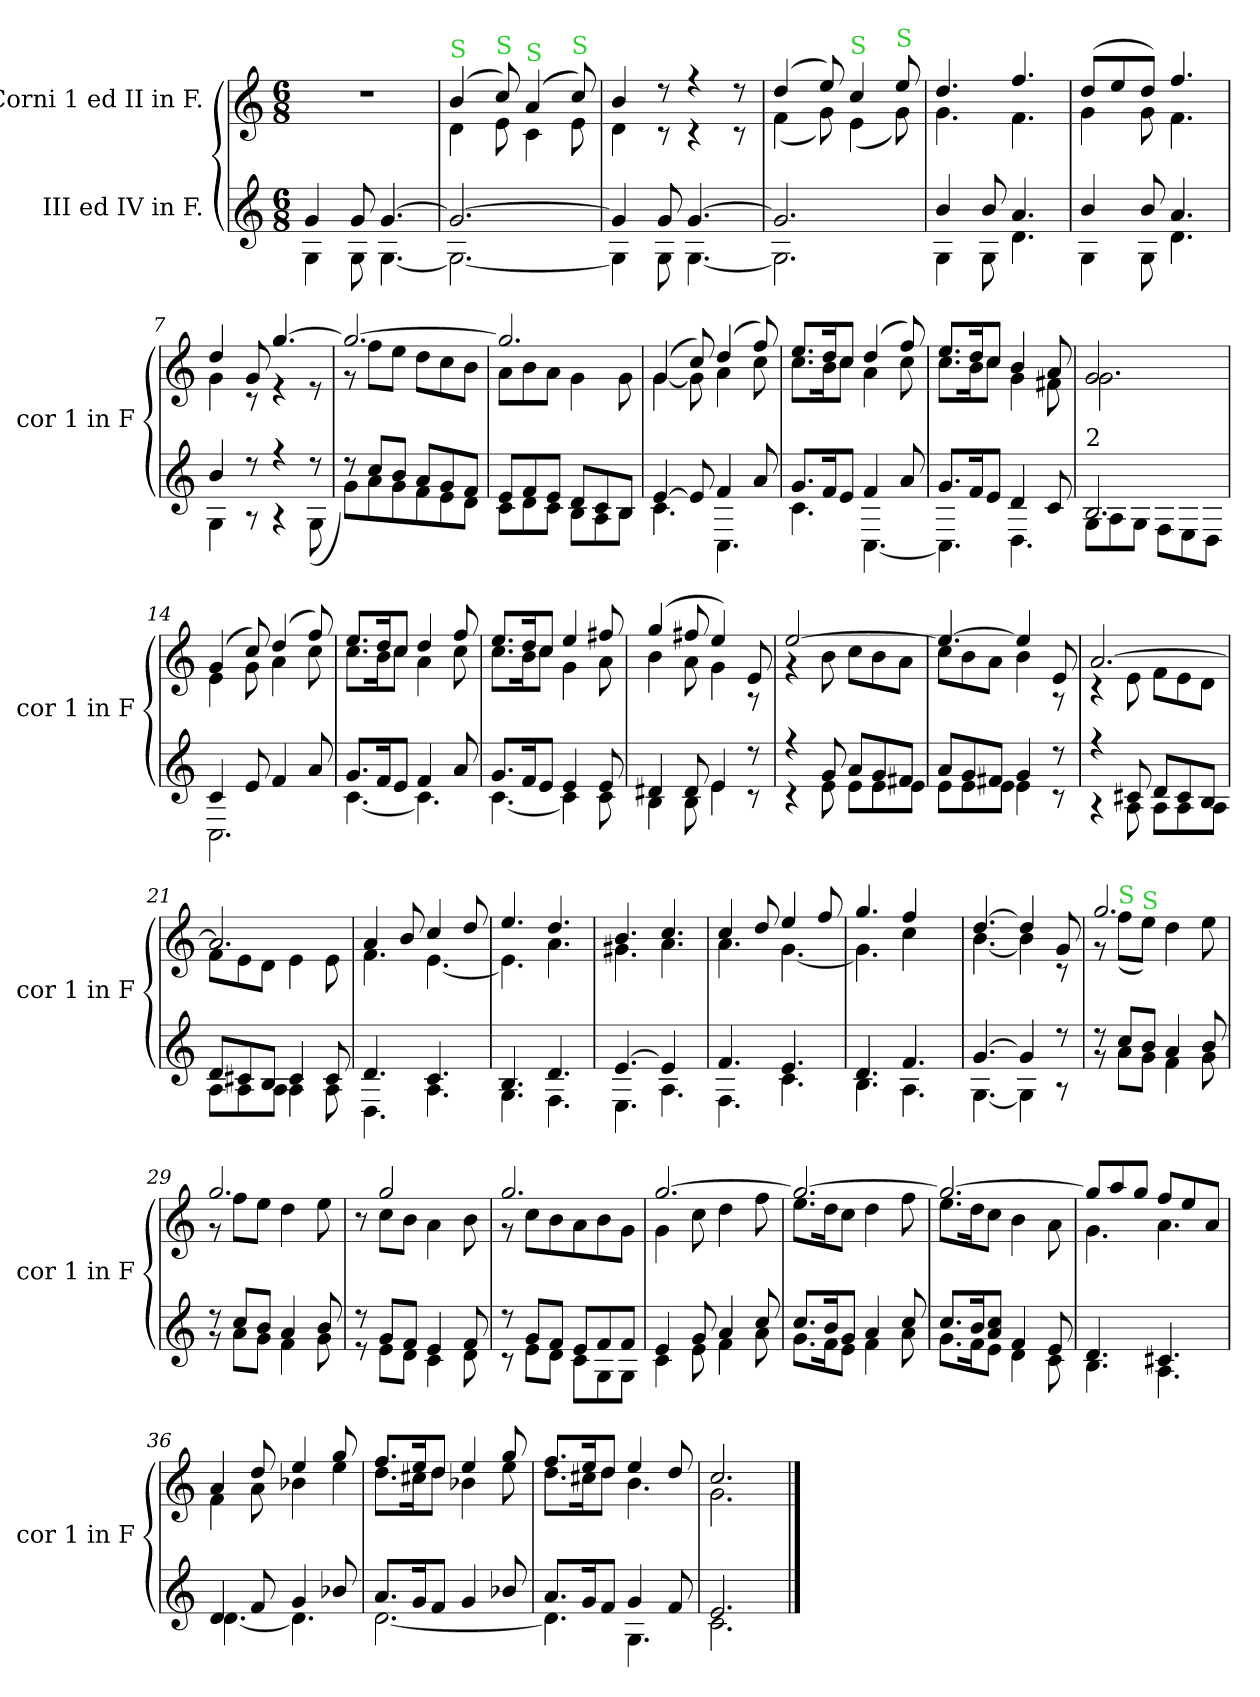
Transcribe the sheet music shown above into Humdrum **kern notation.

**kern	**kern
*part2	*part1
*staff2	*staff1
*I"III ed IV in F.	*I"Corni 1 ed II in F.
*	*I'cor 1 in F
*clefG2	*clefG2
*ITrd4c7	*ITrd4c7
*k[b-]	*k[b-]
*F:	*F:
*M6/8	*M6/8
=1	=1
*^	*
4c/	4C\	2.r
8c/	8C\	.
[4.c/	[4.C\	.
=2	=2	=2
*	*	*^
!	!	!LO:TX:a:color=limegreen:t=S	!
2.c/_	2.C\_	(4e/	4G\
!	!	!LO:TX:a:color=limegreen:t=S	!
.	.	8f/)	8A\
!	!	!LO:TX:a:color=limegreen:t=S	!
.	.	(4d/	4F\
!	!	!LO:TX:a:color=limegreen:t=S	!
.	.	8f/)	8A\
=3	=3	=3	=3
4c/]	4C\]	4e/	4G\
8c/	8C\	8r	8r
[4.c/	[4.C\	4r	4r
.	.	8r	8r
=4	=4	=4	=4
2.c/]	2.C\]	(4g/	(>4B-\
.	.	8a/)	8c\)
!	!	!LO:TX:a:color=limegreen:t=S	!
.	.	4f/	(>4A\
!	!	!LO:TX:a:color=limegreen:t=S	!
.	.	8a/	8c\)
=5	=5	=5	=5
4e/	4C\	4.g/	4.c\
8e/	8C\	.	.
4.d/	4.G\	4.b-/	4.B-\
=6	=6	=6	=6
4e/	4C\	(8g/L	4c\
.	.	8a/	.
8e/	8C\	8g/J)	8c\
4.d/	4.G\	4.b-/	4.B-\
=7	=7	=7	=7
4e/	4C\	4g/	4c\
8r	8r	8c/	8r
4r	4r	[4.cc/	4r
8r	(>8C\	.	8r
=8	=8	=8	=8
8r	8c\L)	2.cc/_	8r
8f/L	8d\	.	8b-\L
8e/J	8c\	.	8a\J
8d/L	8B-\	.	8g\L
8c/	8A\	.	8f\
8B-/J	8G\J	.	8e\J
=9	=9	=9	=9
8A/L	8F\L	2.cc/]	8d\L
8B-/	8G\	.	8e\
8A/J	8F\J	.	8d\J
8G/L	8E\L	.	4c\
8F/	8D\	.	.
8E/J	8E\J	.	8c\
=10	=10	=10	=10
[4A/	4.F\	(4c/	[4c\
8A/]	.	8f/)	8c\]
4B-/	4.FF\	(4g/	4d\
8d/	.	8b-/)	8f\
=11	=11	=11	=11
8.c/L	4.F\	8.a/L	8.f\L
16B-/K	.	16g/K	16e\K
8A/J	.	8f/J	8f\J
4B-/	[4.FF\	(4g/	4d\
8d/	.	8b-/)	8f\
=12	=12	=12	=12
8.c/L	4.FF\]	8.a/L	8.f\L
16B-/K	.	16g/K	16e\K
8A/J	.	8f/J	8f\J
4G/	4.GG\	4e/	4c\
8F/	.	8d/	8Bn\
=13	=13	=13	=13
!LO:TX:a:t=2	!	!	!
!	!	!LO:N:vis=2	!
2.E/	8C\L	2.c/	2.c\
.	8D	.	.
.	8C\J	.	.
.	8BB-\L	.	.
.	8AA\	.	.
.	8GG\J	.	.
=14	=14	=14	=14
4F/	2.FF\	(4c/	4A\
8A/	.	8f/)	8c\
4B-/	.	(4g/	4d\
8d/	.	8b-/)	8f\
=15	=15	=15	=15
8.c/L	[4.F\	8.a/L	8.f\L
16B-/K	.	16g/K	16e\K
8A/J	.	8f/J	8f\J
4B-/	4.F\]	4g/	4d\
8d/	.	8b-/	8f\
=16	=16	=16	=16
8.c/L	[4.F\	8.a/L	8.f\L
16B-/K	.	16g/K	16e\K
8A/J	.	8f/J	8f\J
4A/	4F\]	4a/	4c\
8A/	8F\	8bn/	8d\
=17	=17	=17	=17
4G#X/	4E\	(4cc/	4e\
8G#/	8E\	8bn/	8d\
4A/	4A\	4a/)	4c\
8r	8r	8A/	8r
=18	=18	=18	=18
!	!	!LO:N:vis=2	!
4r	4r	[2.a/	4r
8c/	8A\	.	8e\
8d/L	8A\L	.	8f\L
8c/	8A\	.	8e\
8Bn/J	8A\J	.	8d\J
=19	=19	=19	=19
8d/L	8A\L	4.a/_	8f\L
8c/	8A\	.	8e\
8Bn/J	8A\J	.	8d\J
4c/	4A\	4a/]	4e\
8r	8r	8A/	8r
=20	=20	=20	=20
4r	4r	[2.d/	4r
8F#X/	8D\	.	8A\
8G/L	8D\L	.	8B-\L
8F#/	8D\	.	8A\
8E/J	8D\J	.	8G\J
=21	=21	=21	=21
8G/L	8D\L	2.d/]	8B-\L
8F#X/	8D\	.	8A\
8E/J	8D\J	.	8G\J
4F#/	4D\	.	4A\
8F#/	8D\	.	8A\
=22	=22	=22	=22
4.G/	4.GG\	4d/	4.B-\
.	.	8e/	.
4.F/	4.D\	4f/	[4.A\
.	.	8g/	.
=23	=23	=23	=23
4.E/	4.C\	4.a/	4.A\]
4.G/	4.BB-\	4.g/	4.d\
=24	=24	=24	=24
[4.A/	4.AA\	4.e/	4.c#X\
!LO:N:vis=4	!	!	!
4.A/]	4.D\	4.f/	4.d\
=25	=25	=25	=25
4.B-/	4.BB-\	4f/	4.d\
.	.	8g/	.
4.A/	4.F\	4a/	[4.c\
.	.	8b-/	.
=26	=26	=26	=26
4.G/	4.E\	4.cc/	4.c\]
!	!	!LO:N:vis=4	!
4.B-/	4.D\	4.b-/	4f\
.	.	.	8ryy
=27	=27	=27	=27
[4.c/	[4.C\	[4.g/	[4.e\
4c/]	4C\]	4g/]	4e\]
8r	8r	8c/	8r
=28	=28	=28	=28
8r	8r	2.cc/	8r
!	!	!	!LO:TX:a:color=limegreen:t=S
8f/L	8d\L	.	(>8b-\L
!	!	!	!LO:TX:a:color=limegreen:t=S
8e/J	8c\J	.	8a\J)
4d/	4B-\	.	4g\
8e/	8c\	.	8a\
=29	=29	=29	=29
8r	8r	2.cc/	8r
8f/L	8d\L	.	8b-\L
8e/J	8c\J	.	8a\J
4d/	4B-\	.	4g\
8e/	8c\	.	8a\
=30	=30	=30	=30
8r	8r	8ryy	8r
8c/L	8A\L	2cc/	8f\L
8B-/J	8G\J	.	8e\J
4A/	4F\	.	4d\
8B-/	8G\	8ryy	8e\
=31	=31	=31	=31
8r	8r	2.cc/	8r
8c/L	8A\L	.	8f\L
8B-/J	8G\J	.	8e\
8A/L	8F\L	.	8d\
8B-/	8C\	.	8e\
8B-/J	8C\J	.	8c\J
=32	=32	=32	=32
4A/	4F\	[2.cc/	4c\
8c/	8A\	.	8f\
4d/	4B-\	.	4g\
8f/	8d\	.	8b-\
=33	=33	=33	=33
8.f/L	8.c\L	2.cc/_	8.a\L
16e/K	16B-\K	.	16g\K
8c/J	8A\J	.	8f\J
4d/	4B-\	.	4g\
8f/	8d\	.	8b-\
=34	=34	=34	=34
8.f/L	8.c\L	2.cc/_	8.a\L
16e/K	16B-\K	.	16g\K
8d/ 8f/J	8A\J	.	8f\J
4B-/	4G\	.	4e\
8A/	8F\	.	8d\
=35	=35	=35	=35
4.G/	4.E\	8cc/L]	4.c\
.	.	8dd/	.
.	.	8cc/J	.
4.F#X/	4.D\	8b-/L	4.d\
.	.	8a/	.
.	.	8d/J	.
=36	=36	=36	=36
4G/	[4.G\	4d/	4B-\
8B-/	.	8g/	8d\
4c/	4.G\]	4a/	4e-X\
!	!	!	!LO:N:vis=4
8e-X/	.	8cc/	8a\
=37	=37	=37	=37
8.d/L	[2.G\	8.b-/L	8.g\L
16c/K	.	16a/K	16f#X\K
8B-/J	.	8g/J	8g\J
4c/	.	4a/	4e-X\
8e-X/	.	8cc/	8a\
=38	=38	=38	=38
8.d/L	4.G\]	8.b-/L	8.g\L
16c/K	.	16a/K	16f#X\K
8B-/J	.	8g/J	8g\J
4c/	4.C\	4a/	4.e\
8B-/	.	8g/	.
=39	=39	=39	=39
2.A/	2.F\	2.f/	2.c\
*v	*v	*	*
*	*v	*v
==	==
*-	*-
